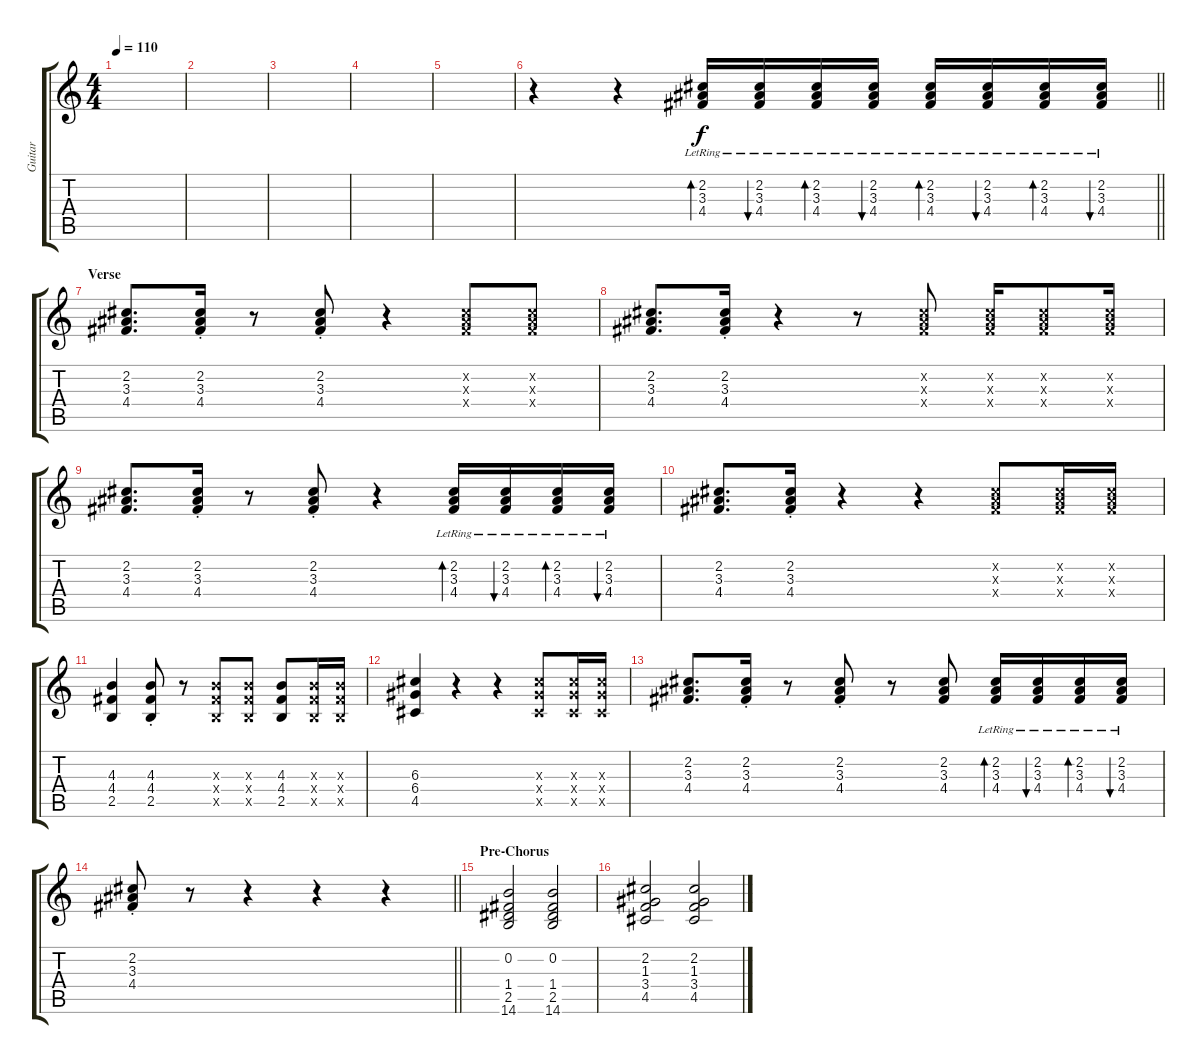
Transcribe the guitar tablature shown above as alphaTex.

\track ("Guitar" "Guitar") {instrument electricguitarclean}
\staff {score tabs}
\tuning (E4 B3 G3 D3 A2 E2) {hide}
\ts (4 4)
\tempo 110
\clef g2
\ks c
|
|
|
|
|
\barLineRight lightlight
r.4{volume 11 balance 8 instrument electricguitarclean} r.4 (2.2{lr} 3.3 4.4).16{bd 60} (2.2{lr} 3.3 4.4).16{bu 60} (2.2{lr} 3.3 4.4).16{bd 60} (2.2{lr} 3.3 4.4).16{bu 60} (2.2{lr} 3.3 4.4).16{bd 60} (2.2{lr} 3.3 4.4).16{bu 60} (2.2{lr} 3.3 4.4).16{bd 60} (2.2{lr} 3.3 4.4).16{bu 60} |
\section ("" "Verse")
(2.2 3.3 4.4).8{d} (2.2{st} 3.3{st} 4.4{st}).16 r.8 (2.2{st} 3.3{st} 4.4{st}).8 r.4 (2.2{x} 3.3{x} 4.4{x}).8 (2.2{x} 3.3{x} 4.4{x}).8 |
(2.2 3.3 4.4).8{d} (2.2{st} 3.3{st} 4.4{st}).16 r.4 r.8 (2.2{x} 3.3{x} 4.4{x}).8 (2.2{x} 3.3{x} 4.4{x}).16 (2.2{x} 3.3{x} 4.4{x}).8 (2.2{x} 3.3{x} 4.4{x}).16 |
(2.2 3.3 4.4).8{d} (2.2{st} 3.3{st} 4.4{st}).16 r.8 (2.2{st} 3.3{st} 4.4{st}).8 r.4 (2.2{lr} 3.3 4.4).16{bd 60} (2.2{lr} 3.3 4.4).16{bu 60} (2.2{lr} 3.3 4.4).16{bd 60} (2.2{lr} 3.3 4.4).16{bu 60} |
(2.2 3.3 4.4).8{d} (2.2{st} 3.3{st} 4.4{st}).16 r.4 r.4 (2.2{x} 3.3{x} 4.4{x}).8 (2.2{x} 3.3{x} 4.4{x}).16 (2.2{x} 3.3{x} 4.4{x}).16 |
(4.3 4.4 2.5).4 (4.3{st} 4.4{st} 2.5{st}).8 r.8 (4.3{x} 4.4{x} 2.5{x}).8 (4.3{x} 4.4{x} 2.5{x}).8 (4.3 4.4 2.5).8 (4.3{x} 4.4{x} 2.5{x}).16 (4.3{x} 4.4{x} 2.5{x}).16 |
(6.3 6.4 4.5).4 r.4 r.4 (6.3{x} 6.4{x} 4.5{x}).8 (6.3{x} 6.4{x} 4.5{x}).16 (6.3{x} 6.4{x} 4.5{x}).16 |
(2.2 3.3 4.4).8{d} (2.2{st} 3.3{st} 4.4{st}).16 r.8 (2.2{st} 3.3{st} 4.4{st}).8 r.8 (2.2 3.3 4.4).8 (2.2{lr} 3.3 4.4).16{bd 60} (2.2{lr} 3.3 4.4).16{bu 60} (2.2{lr} 3.3 4.4).16{bd 60} (2.2{lr} 3.3 4.4).16{bu 60} |
\barLineRight lightlight
(2.2{st} 3.3{st} 4.4{st}).8 r.8 r.4 r.4 r.4 |
\section ("" "Pre-Chorus")
(0.2 1.4 2.5 14.6).2{volume 6 balance 16 instrument distortionguitar} (0.2 1.4 2.5 14.6).2 |
(2.2 1.3 3.4 4.5).2 (2.2 1.3 3.4 4.5).2
